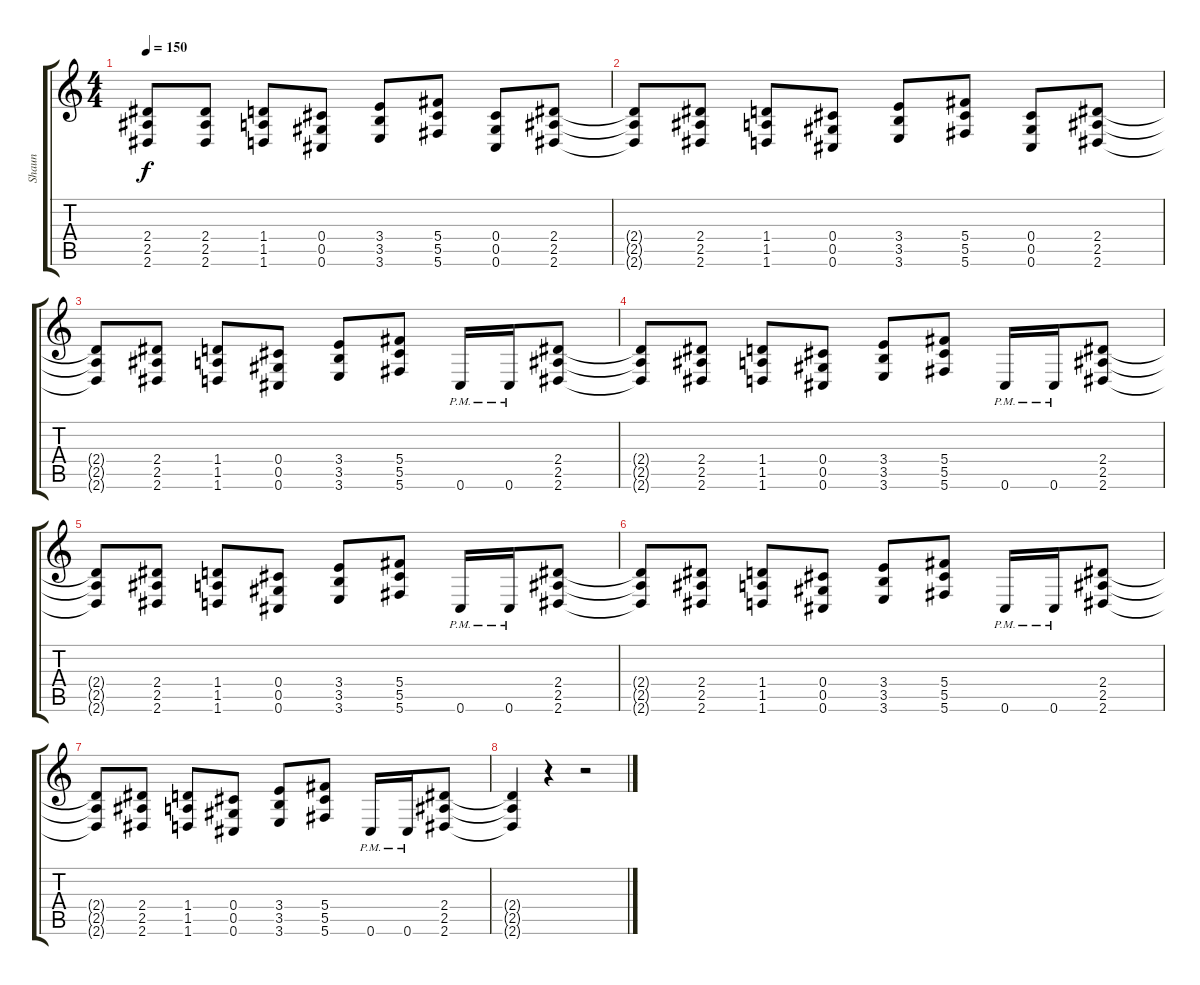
\track ("Shaun" "Shaun") {instrument distortionguitar}
\staff {score tabs}
\tuning (Eb4 Bb3 Gb3 Db3 Ab2 Db2) {hide}
\ts (4 4)
\tempo 150
\clef g2
\ks c
(2.4{t} 2.5{t} 2.6{t}).8{dy f} (2.4 2.5 2.6).8 (1.4 1.5 1.6).8 (0.4 0.5 0.6).8 (3.4 3.5 3.6).8 (5.4 5.5 5.6).8 (0.4 0.5 0.6).8 (2.4 2.5 2.6).8 |
(2.4{t} 2.5{t} 2.6{t}).8 (2.4 2.5 2.6).8 (1.4 1.5 1.6).8 (0.4 0.5 0.6).8 (3.4 3.5 3.6).8 (5.4 5.5 5.6).8 (0.4 0.5 0.6).8 (2.4 2.5 2.6).8 |
(2.4{t} 2.5{t} 2.6{t}).8 (2.4 2.5 2.6).8 (1.4 1.5 1.6).8 (0.4 0.5 0.6).8 (3.4 3.5 3.6).8 (5.4 5.5 5.6).8 0.6{pm}.16 0.6{pm}.16 (2.4 2.5 2.6).8 |
(2.4{t} 2.5{t} 2.6{t}).8 (2.4 2.5 2.6).8 (1.4 1.5 1.6).8 (0.4 0.5 0.6).8 (3.4 3.5 3.6).8 (5.4 5.5 5.6).8 0.6{pm}.16 0.6{pm}.16 (2.4 2.5 2.6).8 |
(2.4{t} 2.5{t} 2.6{t}).8 (2.4 2.5 2.6).8 (1.4 1.5 1.6).8 (0.4 0.5 0.6).8 (3.4 3.5 3.6).8 (5.4 5.5 5.6).8 0.6{pm}.16 0.6{pm}.16 (2.4 2.5 2.6).8 |
(2.4{t} 2.5{t} 2.6{t}).8 (2.4 2.5 2.6).8 (1.4 1.5 1.6).8 (0.4 0.5 0.6).8 (3.4 3.5 3.6).8 (5.4 5.5 5.6).8 0.6{pm}.16 0.6{pm}.16 (2.4 2.5 2.6).8 |
(2.4{t} 2.5{t} 2.6{t}).8 (2.4 2.5 2.6).8 (1.4 1.5 1.6).8 (0.4 0.5 0.6).8 (3.4 3.5 3.6).8 (5.4 5.5 5.6).8 0.6{pm}.16 0.6{pm}.16 (2.4 2.5 2.6).8 |
(2.4{t} 2.5{t} 2.6{t}).4 r.4 r.2
